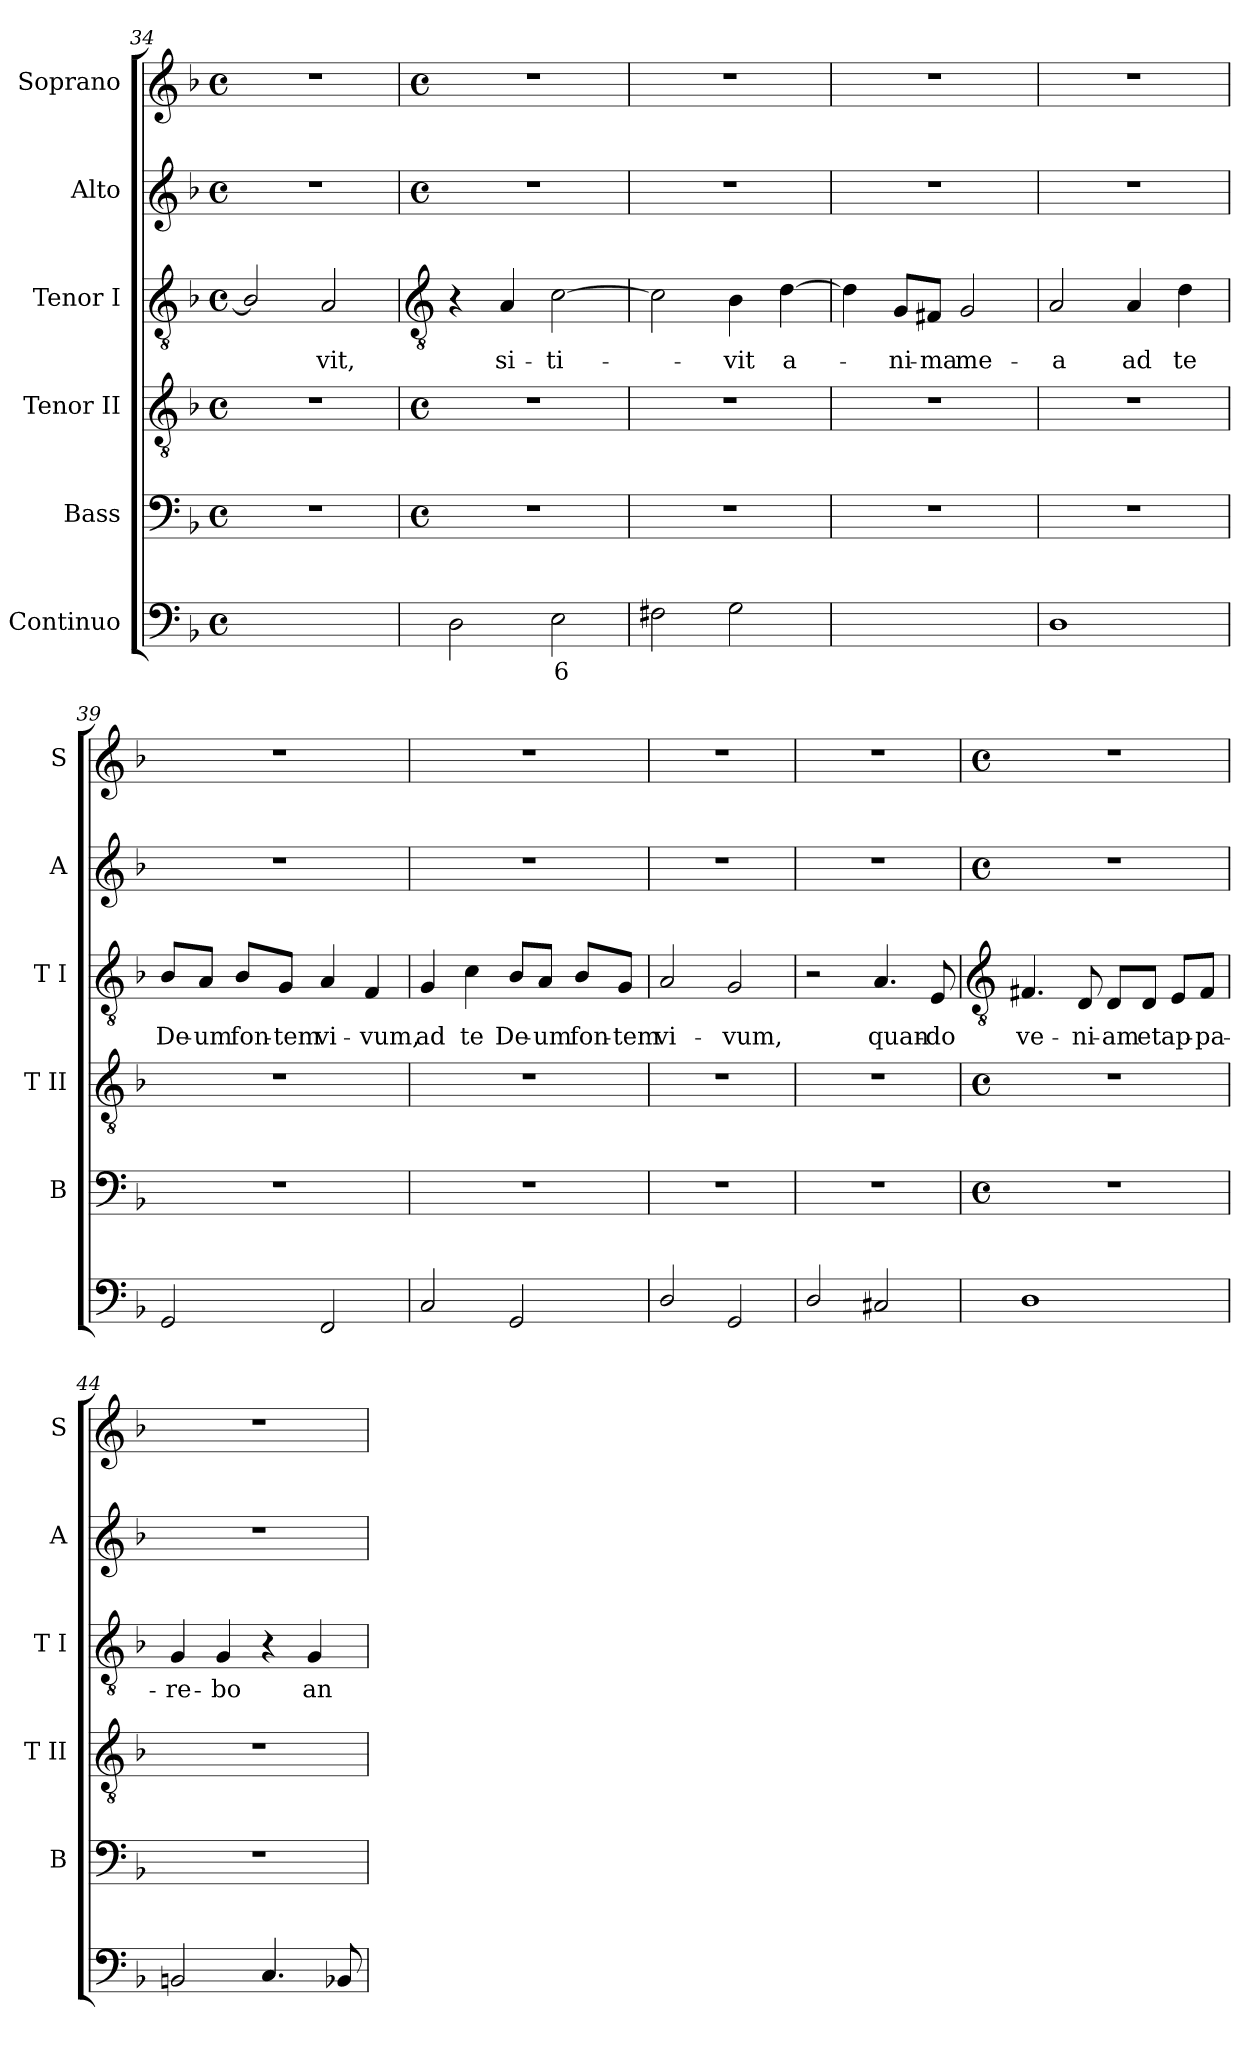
**kern	**text	**text	**kern	**kern	**kern	**text	**kern	**kern
*part6	*part6	*part6	*part5	*part4	*part3	*part3	*part2	*part1
*staff6	*staff6	*staff6	*staff5	*staff4	*staff3	*staff3	*staff2	*staff1
*I"Continuo	*	*	*I"Bass	*I"Tenor II	*I"Tenor I	*	*I"Alto	*I"Soprano
*	*	*	*I'B	*I'T II	*I'T I	*	*I'A	*I'S
*clefF4	*	*	*clefF4	*clefGv2	*clefGv2	*	*clefG2	*clefG2
*k[b-]	*	*	*k[b-]	*k[b-]	*k[b-]	*	*k[b-]	*k[b-]
*F:	*	*	*F:	*F:	*F:	*	*F:	*F:
*M4/4	*	*	*M4/4	*M4/4	*M4/4	*	*M4/4	*M4/4
*met(c)	*	*	*met(c)	*met(c)	*met(c)	*	*met(c)	*met(c)
=34	=34	=34	=34	=34	=34	=34	=34	=34
!	!LO:LY:b	!LO:LY:b	!	!	!	!	!	!
[2Dyy	6	4	1r	1r	2B-/]	.	1r	1r
!	!	!	!	!	!	!LO:LY:b	!	!
2Dyy]	.	.	.	.	2A	vit,	.	.
!!LO:LB:g=z
=35	=35	=35	=35	=35	=35	=35	=35	=35
*	*	*	*	*	*clefGv2	*	*	*
*	*	*	*M4/4	*M4/4	*	*	*M4/4	*M4/4
*	*	*	*met(c)	*met(c)	*	*	*met(c)	*met(c)
2D	.	.	1r	1r	4r	.	1r	1r
!	!	!	!	!	!	!LO:LY:b	!	!
.	.	.	.	.	4A	si-	.	.
!	!LO:LY:b	!	!	!	!	!LO:LY:b	!	!
2E	6	.	.	.	[2c	-ti-	.	.
=36	=36	=36	=36	=36	=36	=36	=36	=36
2F#X	.	.	1r	1r	2c]	.	1r	1r
!	!	!	!	!	!	!LO:LY:b	!	!
2G	.	.	.	.	4B-	vit	.	.
!	!	!	!	!	!	!LO:LY:b	!	!
.	.	.	.	.	[4d	a-	.	.
=37	=37	=37	=37	=37	=37	=37	=37	=37
!	!LO:LY:b	!	!	!	!	!	!	!
2E-yy_	7	.	1r	1r	4d]	.	1r	1r
!	!	!	!	!	!	!LO:LY:b	!	!
.	.	.	.	.	8G/L	ni-	.	.
!	!	!	!	!	!	!LO:LY:b	!	!
.	.	.	.	.	8F#X/J	-ma	.	.
!	!LO:LY:b	!	!	!	!	!LO:LY:b	!	!
2E-yy]	6	.	.	.	2G	me-	.	.
=38	=38	=38	=38	=38	=38	=38	=38	=38
!	!	!	!	!	!	!LO:LY:b	!	!
1D	.	.	1r	1r	2A	-a	1r	1r
!	!	!	!	!	!	!LO:LY:b	!	!
.	.	.	.	.	4A	ad	.	.
!	!	!	!	!	!	!LO:LY:b	!	!
.	.	.	.	.	4d	te	.	.
=39	=39	=39	=39	=39	=39	=39	=39	=39
!	!	!	!	!	!	!LO:LY:b	!	!
2GG	.	.	1r	1r	8B-/L	De-	1r	1r
!	!	!	!	!	!	!LO:LY:b	!	!
.	.	.	.	.	8A/J	-um	.	.
!	!	!	!	!	!	!LO:LY:b	!	!
.	.	.	.	.	8B-/L	fon-	.	.
!	!	!	!	!	!	!LO:LY:b	!	!
.	.	.	.	.	8G/J	-tem	.	.
!	!	!	!	!	!	!LO:LY:b	!	!
2FF	.	.	.	.	4A	vi-	.	.
!	!	!	!	!	!	!LO:LY:b	!	!
.	.	.	.	.	4F	-vum,	.	.
=40	=40	=40	=40	=40	=40	=40	=40	=40
!	!	!	!	!	!	!LO:LY:b	!	!
2C	.	.	1r	1r	4G	ad	1r	1r
!	!	!	!	!	!	!LO:LY:b	!	!
.	.	.	.	.	4c	te	.	.
!	!	!	!	!	!	!LO:LY:b	!	!
2GG	.	.	.	.	8B-/L	De-	.	.
!	!	!	!	!	!	!LO:LY:b	!	!
.	.	.	.	.	8A/J	-um	.	.
!	!	!	!	!	!	!LO:LY:b	!	!
.	.	.	.	.	8B-/L	fon-	.	.
!	!	!	!	!	!	!LO:LY:b	!	!
.	.	.	.	.	8G/J	-tem	.	.
=41	=41	=41	=41	=41	=41	=41	=41	=41
!	!	!	!	!	!	!LO:LY:b	!	!
2D/	.	.	1r	1r	2A	vi-	1r	1r
!	!	!	!	!	!	!LO:LY:b	!	!
2GG	.	.	.	.	2G	-vum,	.	.
=42	=42	=42	=42	=42	=42	=42	=42	=42
2D/	.	.	1r	1r	2r	.	1r	1r
!	!	!	!	!	!	!LO:LY:b	!	!
2C#X	.	.	.	.	4.A	quan-	.	.
!	!	!	!	!	!	!LO:LY:b	!	!
.	.	.	.	.	8E	-do	.	.
!!LO:LB:g=z
=43	=43	=43	=43	=43	=43	=43	=43	=43
*	*	*	*	*	*clefGv2	*	*	*
*	*	*	*M4/4	*M4/4	*	*	*M4/4	*M4/4
*	*	*	*met(c)	*met(c)	*	*	*met(c)	*met(c)
!	!	!	!	!	!	!LO:LY:b	!	!
1D	.	.	1r	1r	4.F#X	ve-	1r	1r
!	!	!	!	!	!	!LO:LY:b	!	!
.	.	.	.	.	8D	-ni-	.	.
!	!	!	!	!	!	!LO:LY:b	!	!
.	.	.	.	.	8D/L	-am	.	.
!	!	!	!	!	!	!LO:LY:b	!	!
.	.	.	.	.	8D/J	et	.	.
!	!	!	!	!	!	!LO:LY:b	!	!
.	.	.	.	.	8E/L	ap-	.	.
!	!	!	!	!	!	!LO:LY:b	!	!
.	.	.	.	.	8F#/J	-pa-	.	.
=44	=44	=44	=44	=44	=44	=44	=44	=44
!	!	!	!	!	!	!LO:LY:b	!	!
2BBn	.	.	1r	1r	4G	-re-	1r	1r
!	!	!	!	!	!	!LO:LY:b	!	!
.	.	.	.	.	4G	-bo	.	.
4.C	.	.	.	.	4r	.	.	.
!	!	!	!	!	!	!LO:LY:b	!	!
.	.	.	.	.	4G	an-	.	.
8BB-X	.	.	.	.	.	.	.	.
=	=	=	=	=	=	=	=	=
*-	*-	*-	*-	*-	*-	*-	*-	*-
